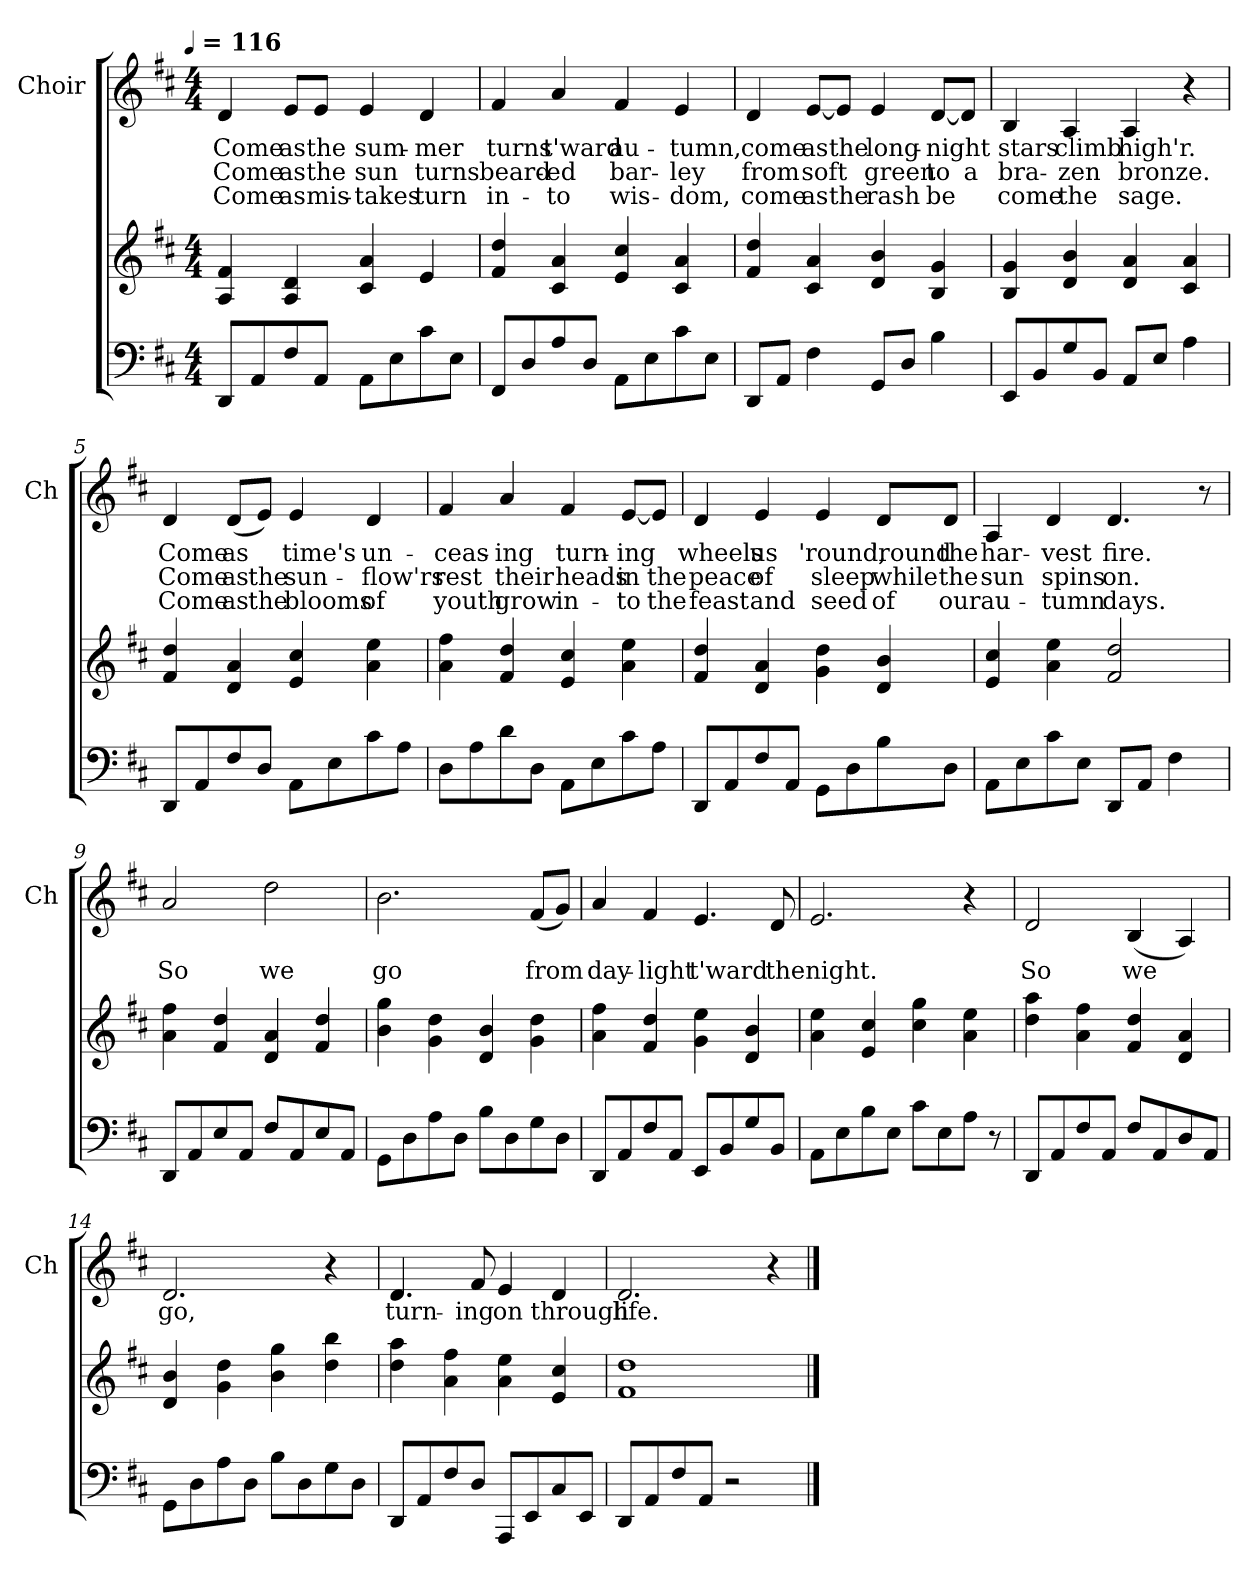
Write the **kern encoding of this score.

**kern	**kern	**kern	**text	**text	**text
*part2	*part2	*part1	*part1	*part1	*part1
*staff3	*staff2	*staff1	*staff1	*staff1	*staff1
*	*	*I"Choir	*	*	*
*	*	*I'Ch	*	*	*
*clefF4	*clefG2	*clefG2	*	*	*
*k[f#c#]	*k[f#c#]	*k[f#c#]	*	*	*
!!LO:TX:omd:t=[quarter] = 116
*M4/4	*M4/4	*M4/4	*	*	*
*MM116	*MM116	*MM116	*	*	*
=1	=1	=1	=1	=1	=1
8DDL	4A 4f#	4d	Come	Come	Come
8AA	.	.	.	.	.
8F#	4A 4d	8eL	as	as	as
8AAJ	.	8eJ	the	the	mis-
8AAL	4c# 4a	4e	sum-	sun	-takes
8E	.	.	.	.	.
8c#	4e	4d	-mer	turns	turn
8EJ	.	.	.	.	.
=2	=2	=2	=2	=2	=2
8FF#L	4f# 4dd	4f#	turns	beard-	in-
8D	.	.	.	.	.
8A	4c# 4a	4a	t'ward	-ed	-to
8DJ	.	.	.	.	.
8AAL	4e 4cc#	4f#	au-	bar-	wis-
8E	.	.	.	.	.
8c#	4c# 4a	4e	-tumn,	-ley	-dom,
8EJ	.	.	.	.	.
=3	=3	=3	=3	=3	=3
8DDL	4f# 4dd	4d	come	from	come
8AAJ	.	.	.	.	.
4F#	4c# 4a	[8eL	as	soft	as
.	.	8eJ]	the	.	the
8GGL	4d 4b	4e	long-	green	rash
8DJ	.	.	.	.	.
4B	4B 4g	[8dL	-night	to	-be
.	.	8dJ]	.	a	.
!!LO:LB:g=z
=4	=4	=4	=4	=4	=4
8EEL	4B 4g	4B	stars	bra-	come
8BB	.	.	.	.	.
8G	4d 4b	4A	climb	-zen	the
8BBJ	.	.	.	.	.
8AAL	4d 4a	4A	high'r.	bronze.	sage.
8EJ	.	.	.	.	.
4A	4c# 4a	4r	.	.	.
=5	=5	=5	=5	=5	=5
8DDL	4f# 4dd	4d	Come	Come	Come
8AA	.	.	.	.	.
8F#	4d 4a	(8dL	as	as	as
8DJ	.	8eJ)	.	the	the
8AAL	4e 4cc#	4e	time's	sun-	blooms
8E	.	.	.	.	.
8c#	4a 4ee	4d	un-	-flow'rs	of
8AJ	.	.	.	.	.
=6	=6	=6	=6	=6	=6
8DL	4a 4ff#	4f#	-ceas-	rest	youth
8A	.	.	.	.	.
8d	4f# 4dd	4a	-ing	their	grow
8DJ	.	.	.	.	.
8AAL	4e 4cc#	4f#	turn-	heads	in-
8E	.	.	.	.	.
8c#	4a 4ee	[8eL	-ing	in	-to
8AJ	.	8eJ]	.	the	the
!!LO:PB:g=z
=7	=7	=7	=7	=7	=7
8DDL	4f# 4dd	4d	wheels	peace	feast
8AA	.	.	.	.	.
8F#	4d 4a	4e	us	of	and
8AAJ	.	.	.	.	.
8GGL	4g 4dd	4e	'round,	sleep	seed
8D	.	.	.	.	.
8B	4d 4b	8dL	'round	while	of
8DJ	.	8dJ	the	the	our
=8	=8	=8	=8	=8	=8
8AAL	4e 4cc#	4A	har-	sun	au-
8E	.	.	.	.	.
8c#	4a 4ee	4d	-vest	spins	-tumn
8EJ	.	.	.	.	.
8DDL	2f# 2dd	4.d	fire.	on.	days.
8AAJ	.	.	.	.	.
4F#	.	.	.	.	.
.	.	8r	.	.	.
!!LO:LB:g=z
=9	=9	=9	=9	=9	=9
8DDL	4a 4ff#	2a	So	.	.
8AA	.	.	.	.	.
8E	4f# 4dd	.	.	.	.
8AAJ	.	.	.	.	.
8F#L	4d 4a	2dd	we	.	.
8AA	.	.	.	.	.
8E	4f# 4dd	.	.	.	.
8AAJ	.	.	.	.	.
=10	=10	=10	=10	=10	=10
8GGL	4b 4gg	2.b	go	.	.
8D	.	.	.	.	.
8A	4g 4dd	.	.	.	.
8DJ	.	.	.	.	.
8BL	4d 4b	.	.	.	.
8D	.	.	.	.	.
8G	4g 4dd	(8f#L	from	.	.
8DJ	.	8gJ)	.	.	.
=11	=11	=11	=11	=11	=11
8DDL	4a 4ff#	4a	day-	.	.
8AA	.	.	.	.	.
8F#	4f# 4dd	4f#	-light	.	.
8AAJ	.	.	.	.	.
8EEL	4g 4ee	4.e	t'ward	.	.
8BB	.	.	.	.	.
8G	4d 4b	.	.	.	.
8BBJ	.	8d	the	.	.
=12	=12	=12	=12	=12	=12
8AAL	4a 4ee	2.e	night.	.	.
8E	.	.	.	.	.
8B	4e 4cc#	.	.	.	.
8EJ	.	.	.	.	.
8c#L	4cc# 4gg	.	.	.	.
8E	.	.	.	.	.
8AJ	4a 4ee	4r	.	.	.
8r	.	.	.	.	.
!!LO:LB:g=z
=13	=13	=13	=13	=13	=13
8DDL	4dd 4aa	2d	So	.	.
8AA	.	.	.	.	.
8F#	4a 4ff#	.	.	.	.
8AAJ	.	.	.	.	.
8F#L	4f# 4dd	(4B	we	.	.
8AA	.	.	.	.	.
8D	4d 4a	4A)	.	.	.
8AAJ	.	.	.	.	.
=14	=14	=14	=14	=14	=14
8GGL	4d 4b	2.d	go,	.	.
8D	.	.	.	.	.
8A	4g 4dd	.	.	.	.
8DJ	.	.	.	.	.
8BL	4b 4gg	.	.	.	.
8D	.	.	.	.	.
8G	4dd 4bb	4r	.	.	.
8DJ	.	.	.	.	.
=15	=15	=15	=15	=15	=15
8DDL	4dd 4aa	4.d	turn-	.	.
8AA	.	.	.	.	.
8F#	4a 4ff#	.	.	.	.
8DJ	.	8f#	-ing	.	.
8AAAL	4a 4ee	4e	on	.	.
8EE	.	.	.	.	.
8C#	4e 4cc#	4d	through	.	.
8EEJ	.	.	.	.	.
=16	=16	=16	=16	=16	=16
8DDL	1f# 1dd	2.d	life.	.	.
8AA	.	.	.	.	.
8F#	.	.	.	.	.
8AAJ	.	.	.	.	.
2r	.	.	.	.	.
.	.	4r	.	.	.
==	==	==	==	==	==
*-	*-	*-	*-	*-	*-
